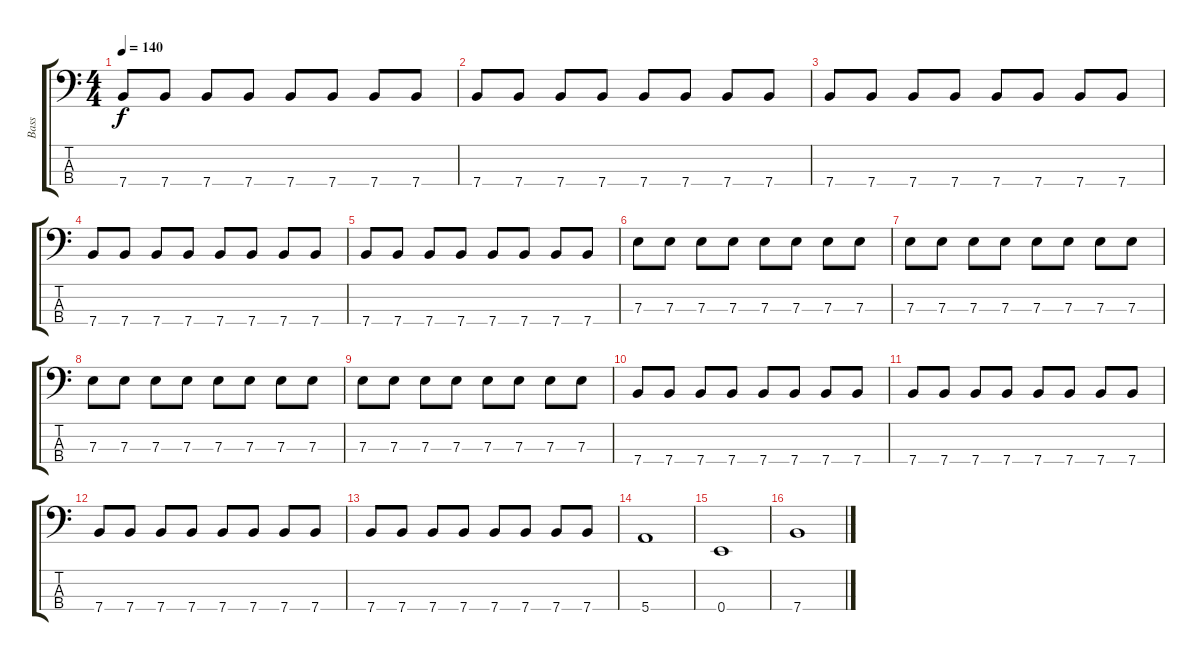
\track ("Bass" "Bass") {instrument electricbassfinger}
\staff {score tabs}
\tuning (G2 D2 A1 E1) {hide}
\ts (4 4)
\tempo 140
\clef f4
\ks c
7.4.8{dy f} 7.4.8 7.4.8 7.4.8 7.4.8 7.4.8 7.4.8 7.4.8 |
7.4.8 7.4.8 7.4.8 7.4.8 7.4.8 7.4.8 7.4.8 7.4.8 |
7.4.8 7.4.8 7.4.8 7.4.8 7.4.8 7.4.8 7.4.8 7.4.8 |
7.4.8 7.4.8 7.4.8 7.4.8 7.4.8 7.4.8 7.4.8 7.4.8 |
7.4.8 7.4.8 7.4.8 7.4.8 7.4.8 7.4.8 7.4.8 7.4.8 |
7.3.8 7.3.8 7.3.8 7.3.8 7.3.8 7.3.8 7.3.8 7.3.8 |
7.3.8 7.3.8 7.3.8 7.3.8 7.3.8 7.3.8 7.3.8 7.3.8 |
7.3.8 7.3.8 7.3.8 7.3.8 7.3.8 7.3.8 7.3.8 7.3.8 |
7.3.8 7.3.8 7.3.8 7.3.8 7.3.8 7.3.8 7.3.8 7.3.8 |
7.4.8 7.4.8 7.4.8 7.4.8 7.4.8 7.4.8 7.4.8 7.4.8 |
7.4.8 7.4.8 7.4.8 7.4.8 7.4.8 7.4.8 7.4.8 7.4.8 |
7.4.8 7.4.8 7.4.8 7.4.8 7.4.8 7.4.8 7.4.8 7.4.8 |
7.4.8 7.4.8 7.4.8 7.4.8 7.4.8 7.4.8 7.4.8 7.4.8 |
5.4.1 |
0.4.1 |
7.4.1
